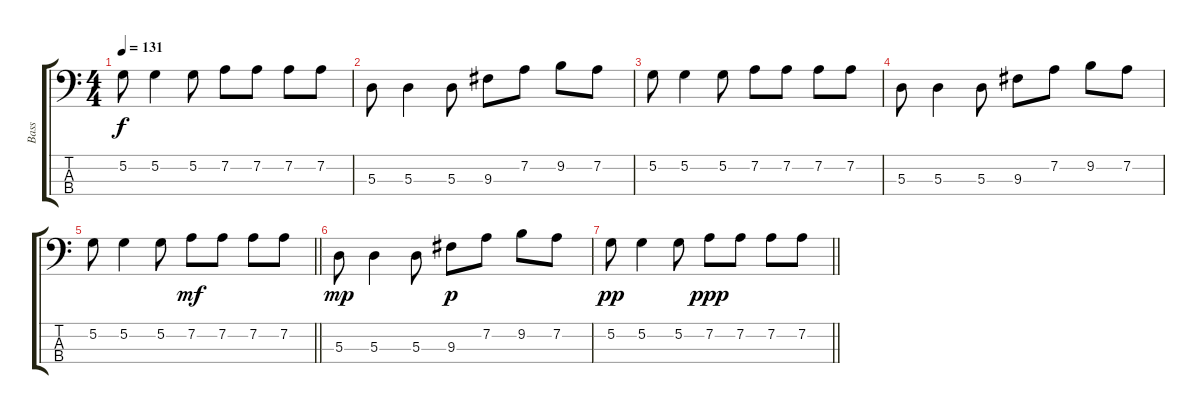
\track ("Bass" "Bass") {instrument electricbasspick}
\staff {score tabs}
\tuning (G2 D2 A1 E1) {hide}
\ts (4 4)
\tempo 131
\clef f4
\ks c
5.2.8{dy f} 5.2.4 5.2.8 7.2.8 7.2.8 7.2.8 7.2.8 |
5.3.8 5.3.4 5.3.8 9.3.8 7.2.8 9.2.8 7.2.8 |
5.2.8 5.2.4 5.2.8 7.2.8 7.2.8 7.2.8 7.2.8 |
5.3.8 5.3.4 5.3.8 9.3.8 7.2.8 9.2.8 7.2.8 |
\barLineRight lightlight
5.2.8 5.2.4 5.2.8 7.2.8{dy mf} 7.2.8 7.2.8 7.2.8 |
5.3.8{dy mp} 5.3.4 5.3.8 9.3.8{dy p} 7.2.8 9.2.8 7.2.8 |
\barLineRight lightlight
5.2.8{dy pp} 5.2.4 5.2.8 7.2.8{dy ppp} 7.2.8 7.2.8 7.2.8
